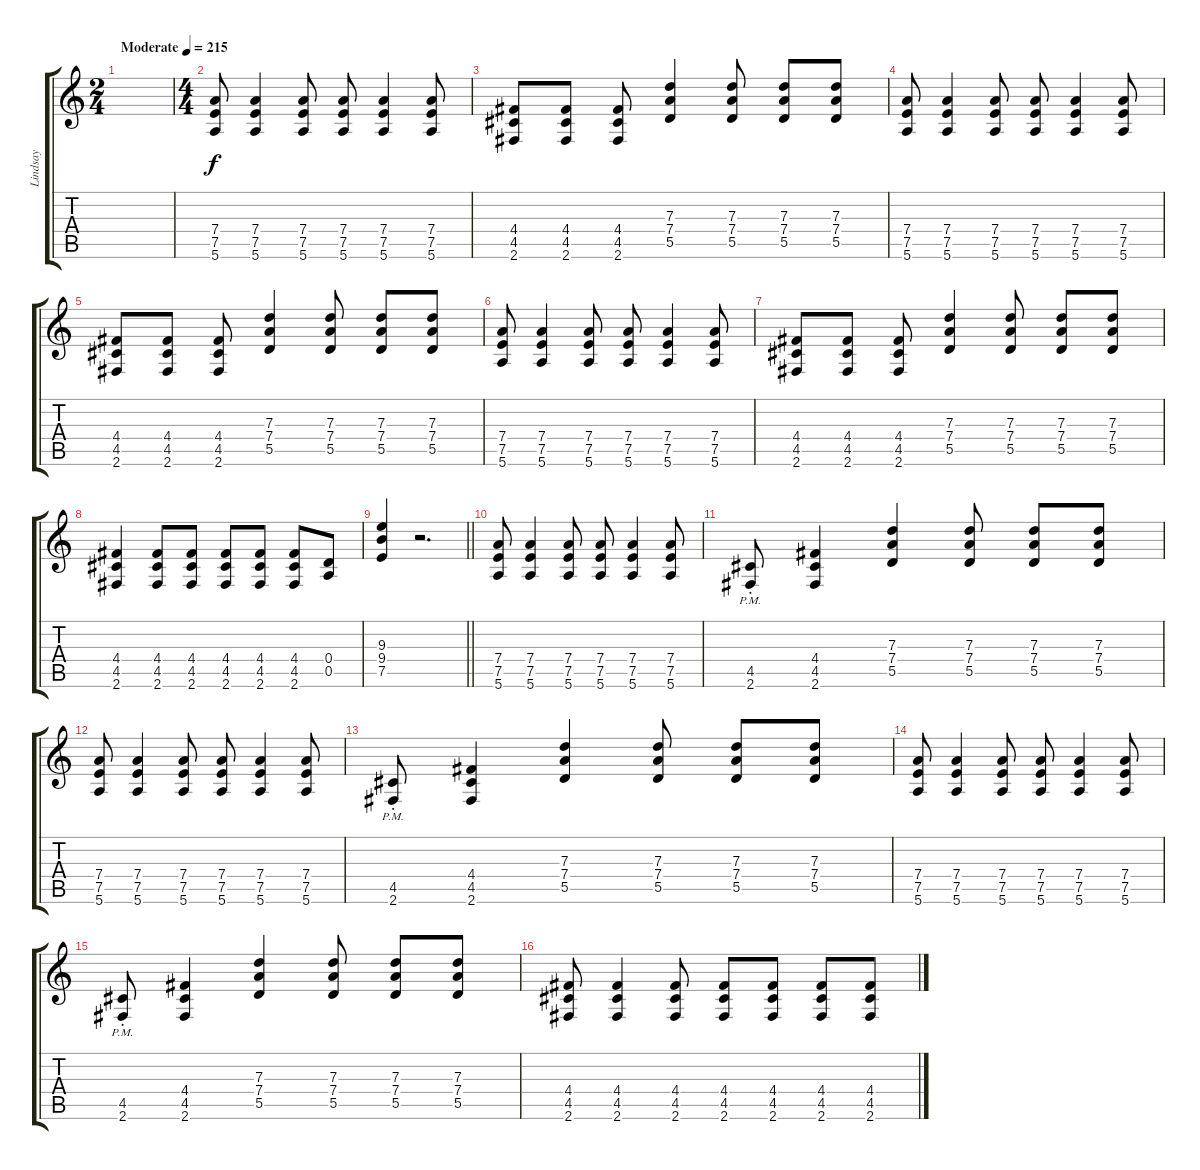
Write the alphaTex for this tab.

\track ("Lindsay" "Lindsay") {instrument distortionguitar}
\staff {score tabs}
\tuning (E4 B3 G3 D3 A2 E2) {hide}
\ts (2 4)
\tempo (215 "Moderate")
\clef g2
\ks c
|
\ts (4 4)
(7.4 7.5 5.6).8 (7.4 7.5 5.6).4 (7.4 7.5 5.6).8 (7.4 7.5 5.6).8 (7.4 7.5 5.6).4 (7.4 7.5 5.6).8 |
(4.4 4.5 2.6).8 (4.4 4.5 2.6).8 (4.4 4.5 2.6).8 (7.3 7.4 5.5).4 (7.3 7.4 5.5).8 (7.3 7.4 5.5).8 (7.3 7.4 5.5).8 |
(7.4 7.5 5.6).8 (7.4 7.5 5.6).4 (7.4 7.5 5.6).8 (7.4 7.5 5.6).8 (7.4 7.5 5.6).4 (7.4 7.5 5.6).8 |
(4.4 4.5 2.6).8 (4.4 4.5 2.6).8 (4.4 4.5 2.6).8 (7.3 7.4 5.5).4 (7.3 7.4 5.5).8 (7.3 7.4 5.5).8 (7.3 7.4 5.5).8 |
(7.4 7.5 5.6).8 (7.4 7.5 5.6).4 (7.4 7.5 5.6).8 (7.4 7.5 5.6).8 (7.4 7.5 5.6).4 (7.4 7.5 5.6).8 |
(4.4 4.5 2.6).8 (4.4 4.5 2.6).8 (4.4 4.5 2.6).8 (7.3 7.4 5.5).4 (7.3 7.4 5.5).8 (7.3 7.4 5.5).8 (7.3 7.4 5.5).8 |
(4.4 4.5 2.6).4 (4.4 4.5 2.6).8 (4.4 4.5 2.6).8 (4.4 4.5 2.6).8 (4.4 4.5 2.6).8 (4.4 4.5 2.6).8 (0.4 0.5).8 |
\barLineRight lightlight
(9.3 9.4 7.5).4 r.2{d} |
\section ("" "")
(7.4 7.5 5.6).8 (7.4 7.5 5.6).4 (7.4 7.5 5.6).8 (7.4 7.5 5.6).8 (7.4 7.5 5.6).4 (7.4 7.5 5.6).8 |
(4.5{pm st} 2.6{pm st}).8 (4.4 4.5 2.6).4 (7.3 7.4 5.5).4 (7.3 7.4 5.5).8 (7.3 7.4 5.5).8 (7.3 7.4 5.5).8 |
(7.4 7.5 5.6).8 (7.4 7.5 5.6).4 (7.4 7.5 5.6).8 (7.4 7.5 5.6).8 (7.4 7.5 5.6).4 (7.4 7.5 5.6).8 |
(4.5{pm st} 2.6{pm st}).8 (4.4 4.5 2.6).4 (7.3 7.4 5.5).4 (7.3 7.4 5.5).8 (7.3 7.4 5.5).8 (7.3 7.4 5.5).8 |
(7.4 7.5 5.6).8 (7.4 7.5 5.6).4 (7.4 7.5 5.6).8 (7.4 7.5 5.6).8 (7.4 7.5 5.6).4 (7.4 7.5 5.6).8 |
(4.5{pm st} 2.6{pm st}).8 (4.4 4.5 2.6).4 (7.3 7.4 5.5).4 (7.3 7.4 5.5).8 (7.3 7.4 5.5).8 (7.3 7.4 5.5).8 |
(4.4 4.5 2.6).8 (4.4 4.5 2.6).4 (4.4 4.5 2.6).8 (4.4 4.5 2.6).8 (4.4 4.5 2.6).8 (4.4 4.5 2.6).8 (4.4 4.5 2.6).8
